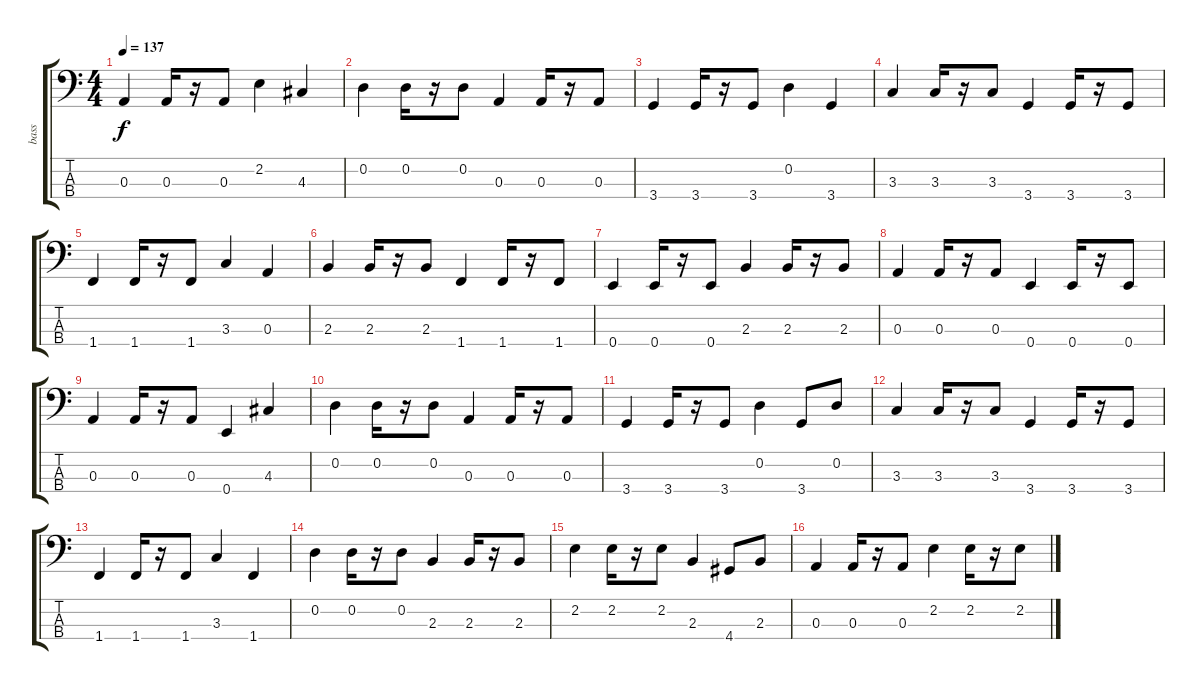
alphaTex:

\track ("bass" "bass") {instrument fretlessbass}
\staff {score tabs}
\tuning (G2 D2 A1 E1) {hide}
\ts (4 4)
\tempo 137
\clef f4
\ks c
0.3.4{dy f} 0.3.16 r.16 0.3.8 2.2.4 4.3.4 |
0.2.4 0.2.16 r.16 0.2.8 0.3.4 0.3.16 r.16 0.3.8 |
3.4.4 3.4.16 r.16 3.4.8 0.2.4 3.4.4 |
3.3.4 3.3.16 r.16 3.3.8 3.4.4 3.4.16 r.16 3.4.8 |
1.4.4 1.4.16 r.16 1.4.8 3.3.4 0.3.4 |
2.3.4 2.3.16 r.16 2.3.8 1.4.4 1.4.16 r.16 1.4.8 |
0.4.4 0.4.16 r.16 0.4.8 2.3.4 2.3.16 r.16 2.3.8 |
0.3.4 0.3.16 r.16 0.3.8 0.4.4 0.4.16 r.16 0.4.8 |
0.3.4 0.3.16 r.16 0.3.8 0.4.4 4.3.4 |
0.2.4 0.2.16 r.16 0.2.8 0.3.4 0.3.16 r.16 0.3.8 |
3.4.4 3.4.16 r.16 3.4.8 0.2.4 3.4.8 0.2.8 |
3.3.4 3.3.16 r.16 3.3.8 3.4.4 3.4.16 r.16 3.4.8 |
1.4.4 1.4.16 r.16 1.4.8 3.3.4 1.4.4 |
0.2.4 0.2.16 r.16 0.2.8 2.3.4 2.3.16 r.16 2.3.8 |
2.2.4 2.2.16 r.16 2.2.8 2.3.4 4.4.8 2.3.8 |
0.3.4 0.3.16 r.16 0.3.8 2.2.4 2.2.16 r.16 2.2.8
